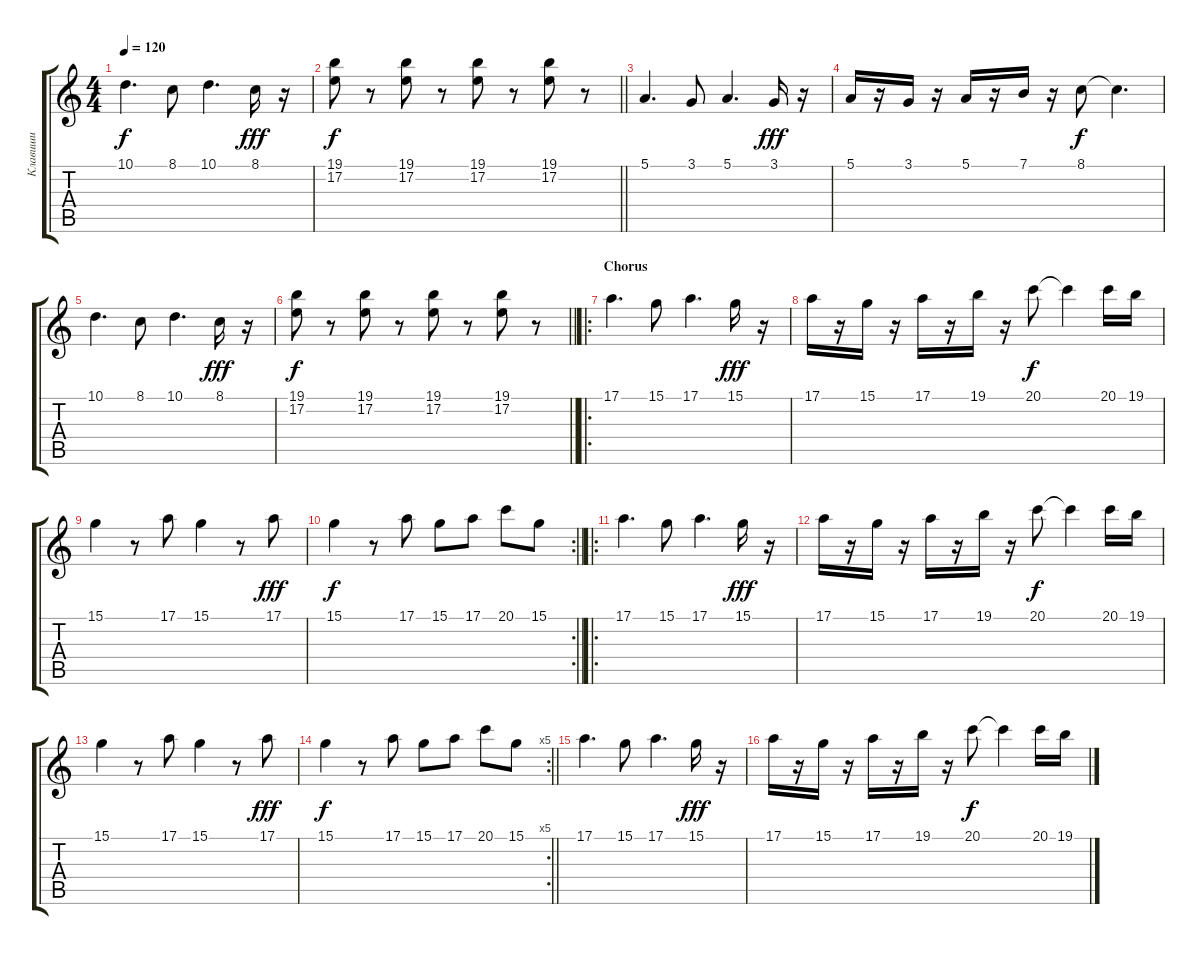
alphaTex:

\track ("Клавиши" "Клавиши") {instrument stringensemble1}
\staff {score tabs}
\tuning (E4 B3 G3 D3 A2 E2) {hide}
\ts (4 4)
\tempo 120
\clef g2
\ks c
10.1.4{d dy f} 8.1.8 10.1.4{d} 8.1.16{dy fff} r.16 |
\barLineRight lightlight
(19.1 17.2).8{dy f} r.8 (19.1 17.2).8 r.8 (19.1 17.2).8 r.8 (19.1 17.2).8 r.8 |
5.1.4{d} 3.1.8 5.1.4{d} 3.1.16{dy fff} r.16 |
5.1.16 r.16 3.1.16 r.16 5.1.16 r.16 7.1.16 r.16 8.1.8{dy f} 8.1{t}.4{d} |
10.1.4{d} 8.1.8 10.1.4{d} 8.1.16{dy fff} r.16 |
\barLineRight lightlight
(19.1 17.2).8{dy f} r.8 (19.1 17.2).8 r.8 (19.1 17.2).8 r.8 (19.1 17.2).8 r.8 |
\ro
\section ("" "Chorus")
17.1.4{d} 15.1.8 17.1.4{d} 15.1.16{dy fff} r.16 |
17.1.16 r.16 15.1.16 r.16 17.1.16 r.16 19.1.16 r.16 20.1.8{dy f} 20.1{t}.4 20.1.16 19.1.16 |
15.1.4 r.8 17.1.8 15.1.4 r.8 17.1.8{dy fff} |
\rc 2
\barLineRight lightlight
15.1.4{dy f} r.8 17.1.8 15.1.8 17.1.8 20.1.8 15.1.8 |
\ro
17.1.4{d} 15.1.8 17.1.4{d} 15.1.16{dy fff} r.16 |
17.1.16 r.16 15.1.16 r.16 17.1.16 r.16 19.1.16 r.16 20.1.8{dy f} 20.1{t}.4 20.1.16 19.1.16 |
15.1.4 r.8 17.1.8 15.1.4 r.8 17.1.8{dy fff} |
\rc 5
\barLineRight lightlight
15.1.4{dy f} r.8 17.1.8 15.1.8 17.1.8 20.1.8 15.1.8 |
17.1.4{d} 15.1.8 17.1.4{d} 15.1.16{dy fff} r.16 |
17.1.16 r.16 15.1.16 r.16 17.1.16 r.16 19.1.16 r.16 20.1.8{dy f} 20.1{t}.4 20.1.16 19.1.16
